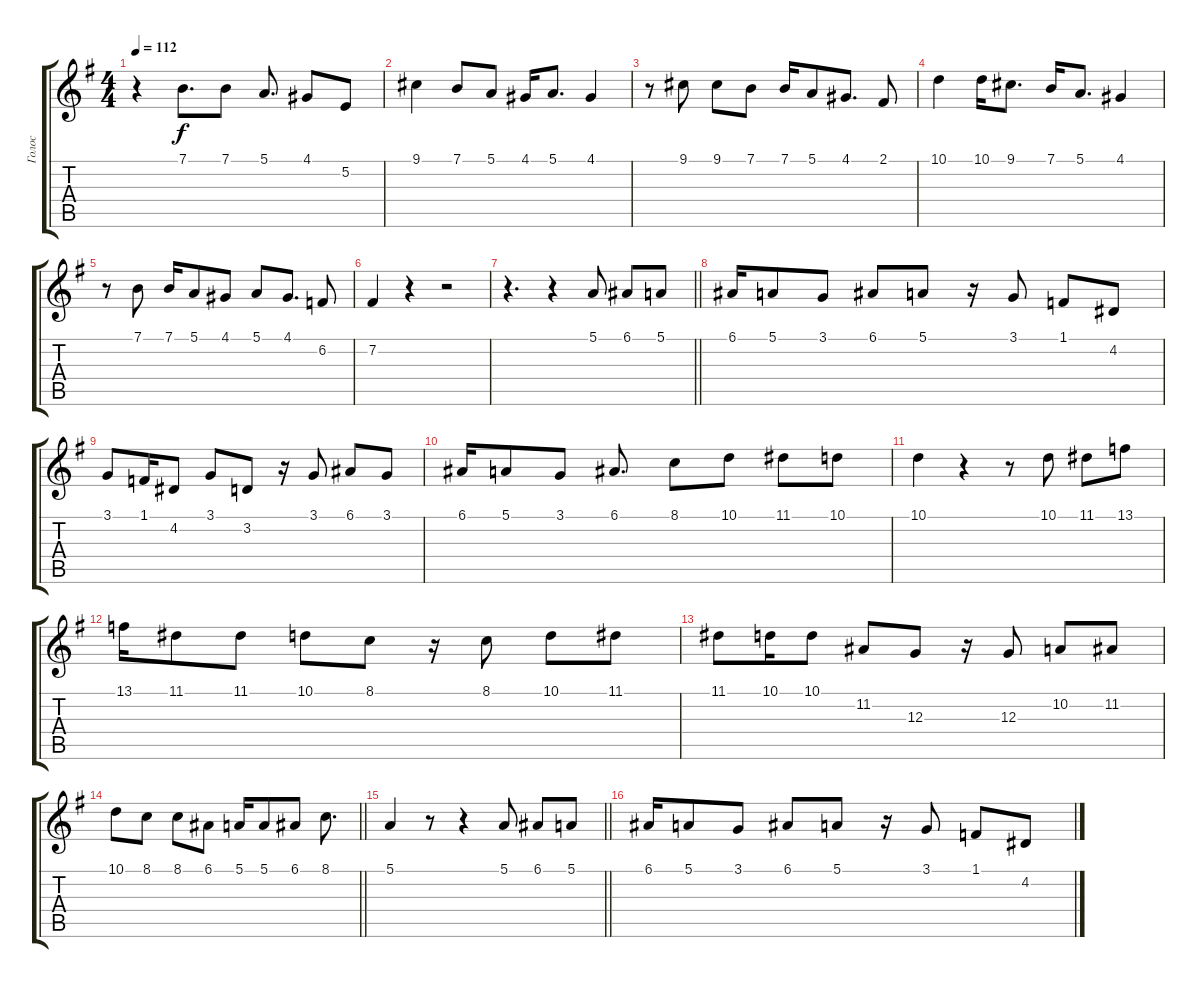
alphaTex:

\track ("Голос" "Голос") {instrument flute}
\staff {score tabs}
\tuning (E4 B3 G3 D3 A2 E2) {hide}
\ts (4 4)
\tempo 112
\clef g2
\ks eminor
r.4{dy f} 7.1.8{d} 7.1.8 5.1.8{d} 4.1.8 5.2.8 |
9.1.4 7.1.8 5.1.8 4.1.16 5.1.8{d} 4.1.4 |
r.8 9.1.8 9.1.8 7.1.8 7.1.16 5.1.8 4.1.8{d} 2.1.8 |
10.1.4 10.1.16 9.1.8{d} 7.1.16 5.1.8{d} 4.1.4 |
r.8 7.1.8 7.1.16 5.1.8 4.1.8 5.1.8 4.1.8{d} 6.2.8 |
7.2.4 r.4 r.2 |
\barLineRight lightlight
r.4{d} r.4 5.1.8 6.1.8 5.1.8 |
6.1.16 5.1.8 3.1.8 6.1.8 5.1.8 r.16 3.1.8 1.1.8 4.2.8 |
3.1.8 1.1.16 4.2.8 3.1.8 3.2.8 r.16 3.1.8 6.1.8 3.1.8 |
6.1.16 5.1.8 3.1.8 6.1.8{d} 8.1.8 10.1.8 11.1.8 10.1.8 |
10.1.4 r.4 r.8 10.1.8 11.1.8 13.1.8 |
13.1.16 11.1.8 11.1.8 10.1.8 8.1.8 r.16 8.1.8 10.1.8 11.1.8 |
11.1.8 10.1.16 10.1.8 11.2.8 12.3.8 r.16 12.3.8 10.2.8 11.2.8 |
\barLineRight lightlight
10.1.8 8.1.8 8.1.8 6.1.8 5.1.16 5.1.8 6.1.8 8.1.8{d} |
\barLineRight lightlight
5.1.4 r.8 r.4 5.1.8 6.1.8 5.1.8 |
6.1.16 5.1.8 3.1.8 6.1.8 5.1.8 r.16 3.1.8 1.1.8 4.2.8
